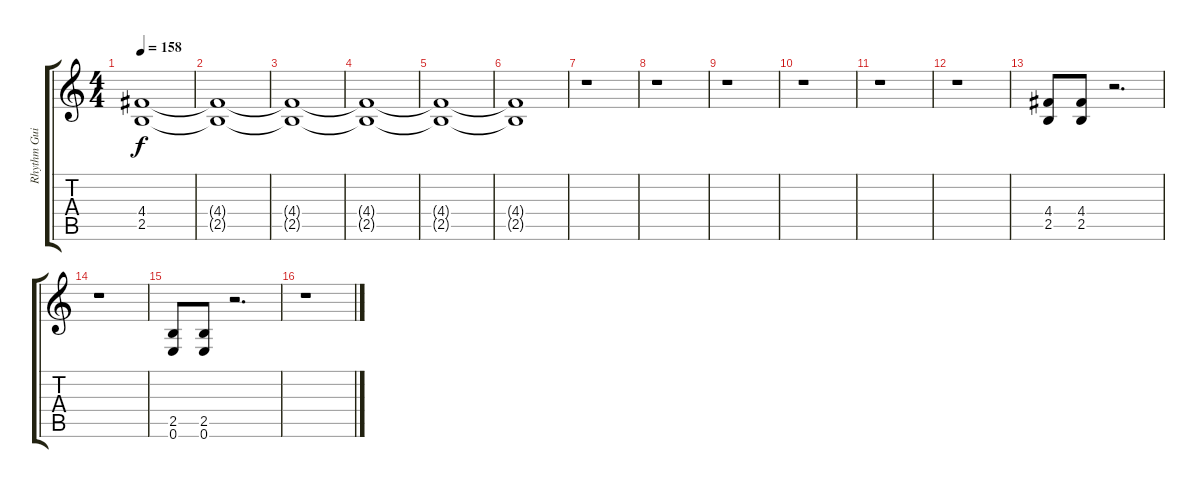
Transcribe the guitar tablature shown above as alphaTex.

\track ("Rhythm Guitar 2" "Rhythm Gui") {instrument overdrivenguitar}
\staff {score tabs}
\tuning (E4 B3 G3 D3 A2 E2) {hide}
\ts (4 4)
\tempo 158
\clef g2
\ks c
(4.4 2.5).1{dy f} |
(4.4{t} 2.5{t}).1 |
(4.4{t} 2.5{t}).1{volume 0} |
(4.4{t} 2.5{t}).1 |
(4.4{t} 2.5{t}).1 |
(4.4{t} 2.5{t}).1 |
r.1 |
r.1 |
r.1 |
r.1 |
r.1 |
r.1 |
(4.4 2.5).8{volume 13} (4.4 2.5).8 r.2{d} |
r.1 |
(2.5 0.6).8 (2.5 0.6).8 r.2{d} |
r.1
